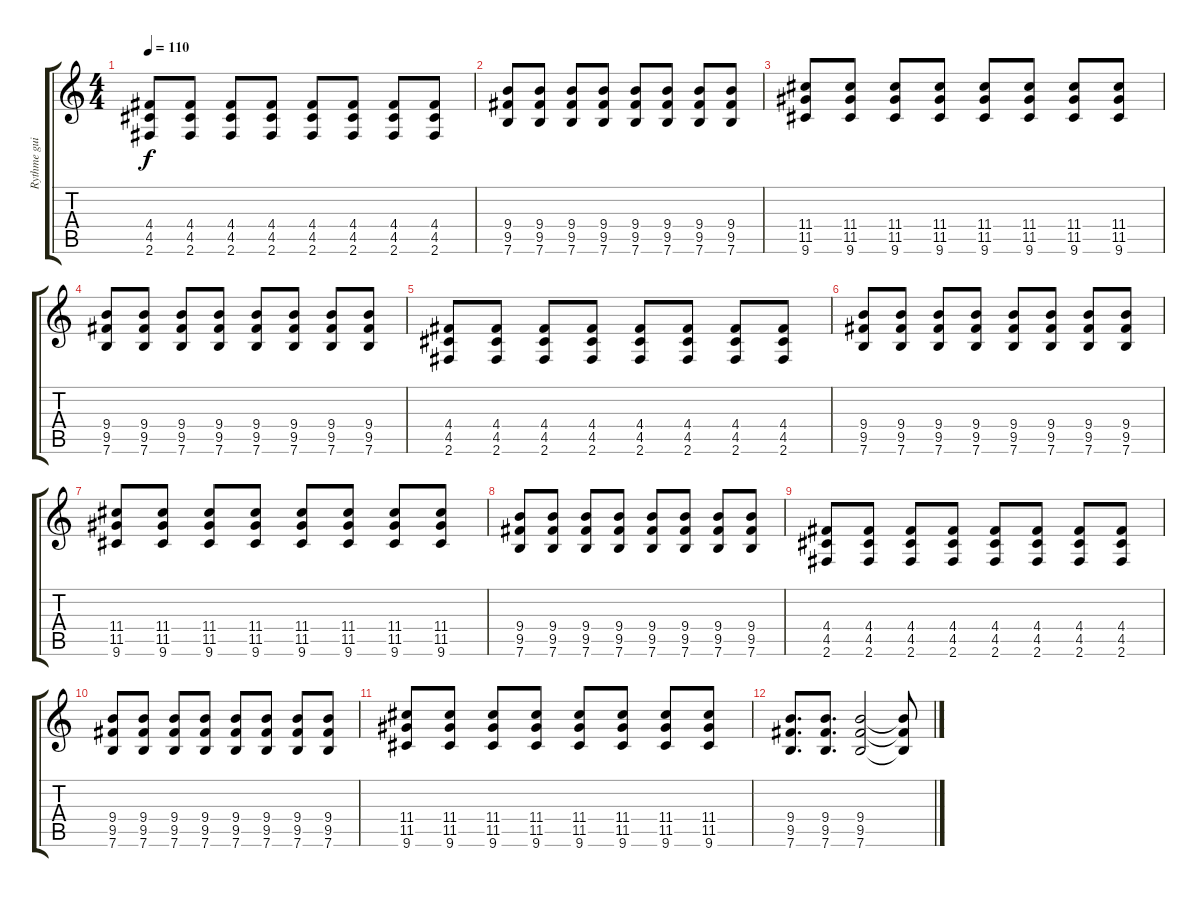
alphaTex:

\track ("Rythme guitare" "Rythme gui") {instrument distortionguitar}
\staff {score tabs}
\tuning (E4 B3 G3 D3 A2 E2) {hide}
\ts (4 4)
\tempo 110
\clef g2
\ks c
(4.4 4.5 2.6).8{dy f} (4.4 4.5 2.6).8 (4.4 4.5 2.6).8 (4.4 4.5 2.6).8 (4.4 4.5 2.6).8 (4.4 4.5 2.6).8 (4.4 4.5 2.6).8 (4.4 4.5 2.6).8 |
(9.4 9.5 7.6).8 (9.4 9.5 7.6).8 (9.4 9.5 7.6).8 (9.4 9.5 7.6).8 (9.4 9.5 7.6).8 (9.4 9.5 7.6).8 (9.4 9.5 7.6).8 (9.4 9.5 7.6).8 |
(11.4 11.5 9.6).8 (11.4 11.5 9.6).8 (11.4 11.5 9.6).8 (11.4 11.5 9.6).8 (11.4 11.5 9.6).8 (11.4 11.5 9.6).8 (11.4 11.5 9.6).8 (11.4 11.5 9.6).8 |
(9.4 9.5 7.6).8 (9.4 9.5 7.6).8 (9.4 9.5 7.6).8 (9.4 9.5 7.6).8 (9.4 9.5 7.6).8 (9.4 9.5 7.6).8 (9.4 9.5 7.6).8 (9.4 9.5 7.6).8 |
(4.4 4.5 2.6).8 (4.4 4.5 2.6).8 (4.4 4.5 2.6).8 (4.4 4.5 2.6).8 (4.4 4.5 2.6).8 (4.4 4.5 2.6).8 (4.4 4.5 2.6).8 (4.4 4.5 2.6).8 |
(9.4 9.5 7.6).8 (9.4 9.5 7.6).8 (9.4 9.5 7.6).8 (9.4 9.5 7.6).8 (9.4 9.5 7.6).8 (9.4 9.5 7.6).8 (9.4 9.5 7.6).8 (9.4 9.5 7.6).8 |
(11.4 11.5 9.6).8 (11.4 11.5 9.6).8 (11.4 11.5 9.6).8 (11.4 11.5 9.6).8 (11.4 11.5 9.6).8 (11.4 11.5 9.6).8 (11.4 11.5 9.6).8 (11.4 11.5 9.6).8 |
(9.4 9.5 7.6).8 (9.4 9.5 7.6).8 (9.4 9.5 7.6).8 (9.4 9.5 7.6).8 (9.4 9.5 7.6).8 (9.4 9.5 7.6).8 (9.4 9.5 7.6).8 (9.4 9.5 7.6).8 |
(4.4 4.5 2.6).8 (4.4 4.5 2.6).8 (4.4 4.5 2.6).8 (4.4 4.5 2.6).8 (4.4 4.5 2.6).8 (4.4 4.5 2.6).8 (4.4 4.5 2.6).8 (4.4 4.5 2.6).8 |
(9.4 9.5 7.6).8 (9.4 9.5 7.6).8 (9.4 9.5 7.6).8 (9.4 9.5 7.6).8 (9.4 9.5 7.6).8 (9.4 9.5 7.6).8 (9.4 9.5 7.6).8 (9.4 9.5 7.6).8 |
(11.4 11.5 9.6).8 (11.4 11.5 9.6).8 (11.4 11.5 9.6).8 (11.4 11.5 9.6).8 (11.4 11.5 9.6).8 (11.4 11.5 9.6).8 (11.4 11.5 9.6).8 (11.4 11.5 9.6).8 |
(9.4 9.5 7.6).8{d} (9.4 9.5 7.6).8{d} (9.4 9.5 7.6).2 (9.4{t} 9.5{t} 7.6{t}).8
